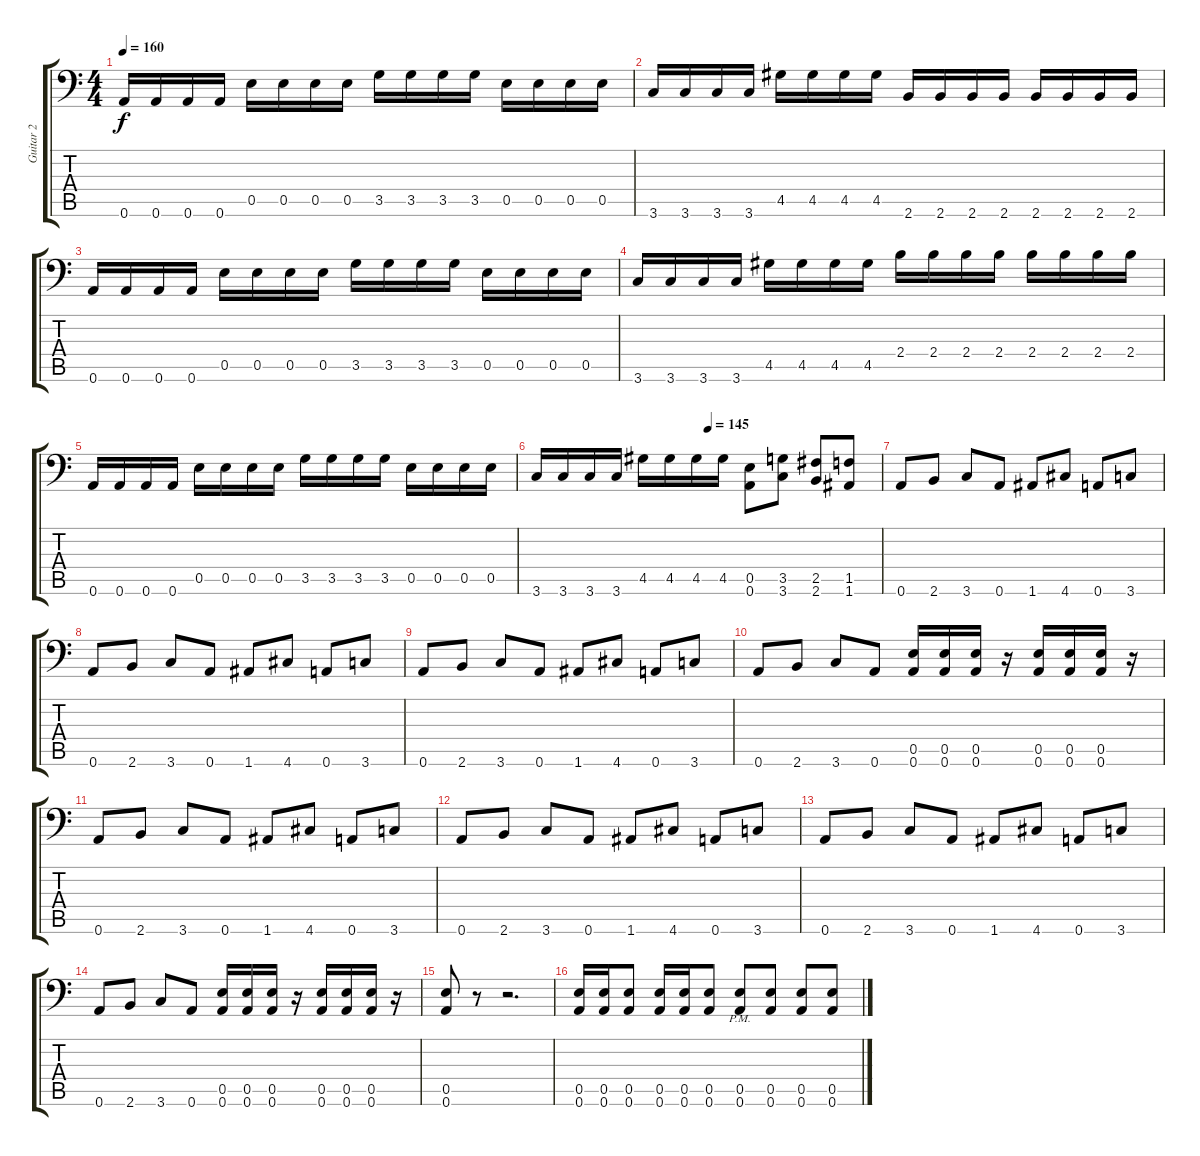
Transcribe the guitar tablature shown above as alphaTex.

\track ("Guitar 2" "Guitar 2") {instrument distortionguitar}
\staff {score tabs}
\tuning (B3 Gb3 D3 A2 E2 A1) {hide}
\ts (4 4)
\tempo 160
\clef f4
\ks c
0.6.16{dy f} 0.6.16 0.6.16 0.6.16 0.5.16 0.5.16 0.5.16 0.5.16 3.5.16 3.5.16 3.5.16 3.5.16 0.5.16 0.5.16 0.5.16 0.5.16 |
3.6.16 3.6.16 3.6.16 3.6.16 4.5.16 4.5.16 4.5.16 4.5.16 2.6.16 2.6.16 2.6.16 2.6.16 2.6.16 2.6.16 2.6.16 2.6.16 |
0.6.16 0.6.16 0.6.16 0.6.16 0.5.16 0.5.16 0.5.16 0.5.16 3.5.16 3.5.16 3.5.16 3.5.16 0.5.16 0.5.16 0.5.16 0.5.16 |
3.6.16 3.6.16 3.6.16 3.6.16 4.5.16 4.5.16 4.5.16 4.5.16 2.4.16 2.4.16 2.4.16 2.4.16 2.4.16 2.4.16 2.4.16 2.4.16 |
0.6.16 0.6.16 0.6.16 0.6.16 0.5.16 0.5.16 0.5.16 0.5.16 3.5.16 3.5.16 3.5.16 3.5.16 0.5.16 0.5.16 0.5.16 0.5.16 |
\tempo (145 0.5)
3.6.16 3.6.16 3.6.16 3.6.16 4.5.16 4.5.16 4.5.16 4.5.16 (0.5 0.6).8 (3.5 3.6).8 (2.5 2.6).8 (1.5 1.6).8 |
0.6.8 2.6.8 3.6.8 0.6.8 1.6.8 4.6.8 0.6.8 3.6.8 |
0.6.8 2.6.8 3.6.8 0.6.8 1.6.8 4.6.8 0.6.8 3.6.8 |
0.6.8 2.6.8 3.6.8 0.6.8 1.6.8 4.6.8 0.6.8 3.6.8 |
0.6.8 2.6.8 3.6.8 0.6.8 (0.5 0.6).16 (0.5 0.6).16 (0.5 0.6).16 r.16 (0.5 0.6).16 (0.5 0.6).16 (0.5 0.6).16 r.16 |
0.6.8 2.6.8 3.6.8 0.6.8 1.6.8 4.6.8 0.6.8 3.6.8 |
0.6.8 2.6.8 3.6.8 0.6.8 1.6.8 4.6.8 0.6.8 3.6.8 |
0.6.8 2.6.8 3.6.8 0.6.8 1.6.8 4.6.8 0.6.8 3.6.8 |
0.6.8 2.6.8 3.6.8 0.6.8 (0.5 0.6).16 (0.5 0.6).16 (0.5 0.6).16 r.16 (0.5 0.6).16 (0.5 0.6).16 (0.5 0.6).16 r.16 |
(0.5 0.6).8 r.8 r.2{d} |
(0.5 0.6).16 (0.5 0.6).16 (0.5 0.6).8 (0.5 0.6).16 (0.5 0.6).16 (0.5 0.6).8 (0.5{pm} 0.6{pm}).8 (0.5 0.6).8 (0.5 0.6).8 (0.5 0.6).8
